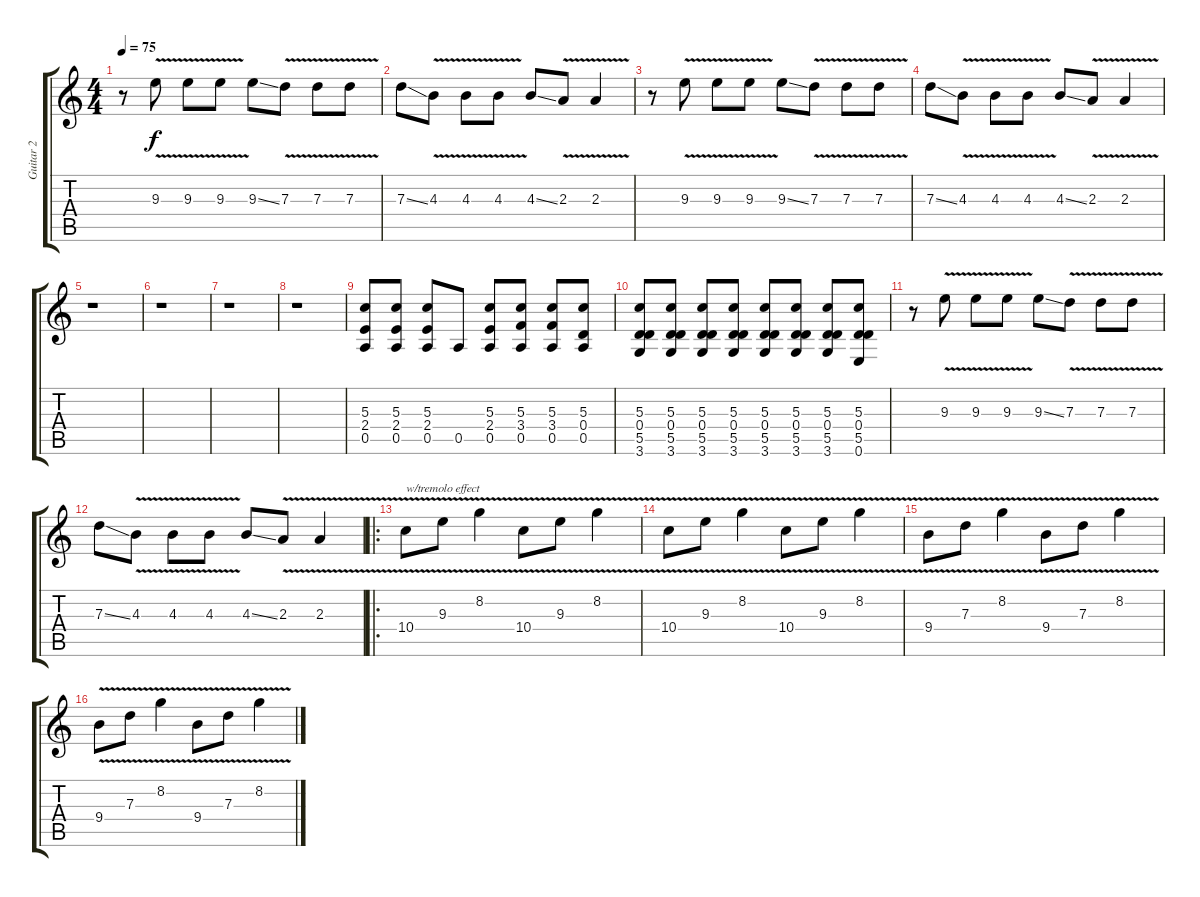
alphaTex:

\track ("Guitar 2" "Guitar 2") {instrument electricguitarjazz}
\staff {score tabs}
\tuning (E4 B3 G3 D3 A2 E2) {hide}
\ts (4 4)
\tempo 75
\clef g2
\ks c
r.8{dy f} 9.3{v}.8 9.3{v}.8 9.3{v}.8 9.3{ss}.8 7.3{v}.8 7.3{v}.8 7.3{v}.8 |
7.3{ss}.8 4.3{v}.8 4.3{v}.8 4.3{v}.8 4.3{ss}.8 2.3{v}.8 2.3{v}.4 |
r.8 9.3{v}.8 9.3{v}.8 9.3{v}.8 9.3{ss}.8 7.3{v}.8 7.3{v}.8 7.3{v}.8 |
7.3{ss}.8 4.3{v}.8 4.3{v}.8 4.3{v}.8 4.3{ss}.8 2.3{v}.8 2.3{v}.4 |
r.1 |
r.1 |
r.1 |
r.1 |
(5.3 2.4 0.5).8 (5.3 2.4 0.5).8 (5.3 2.4 0.5).8 0.5.8 (5.3 2.4 0.5).8 (5.3 3.4 0.5).8 (5.3 3.4 0.5).8 (5.3 0.4 0.5).8 |
(5.3 0.4 5.5 3.6).8 (5.3 0.4 5.5 3.6).8 (5.3 0.4 5.5 3.6).8 (5.3 0.4 5.5 3.6).8 (5.3 0.4 5.5 3.6).8 (5.3 0.4 5.5 3.6).8 (5.3 0.4 5.5 3.6).8 (5.3 0.4 5.5 0.6).8 |
r.8 9.3{v}.8 9.3{v}.8 9.3{v}.8 9.3{ss}.8 7.3{v}.8 7.3{v}.8 7.3{v}.8 |
7.3{ss}.8 4.3{v}.8 4.3{v}.8 4.3{v}.8 4.3{ss}.8 2.3{v}.8 2.3{v}.4 |
\ro
10.4{v}.8{txt "w/tremolo effect"} 9.3{v}.8 8.2{v}.4 10.4{v}.8 9.3{v}.8 8.2{v}.4 |
10.4{v}.8 9.3{v}.8 8.2{v}.4 10.4{v}.8 9.3{v}.8 8.2{v}.4 |
9.4{v}.8 7.3{v}.8 8.2{v}.4 9.4{v}.8 7.3{v}.8 8.2{v}.4 |
9.4{v}.8 7.3{v}.8 8.2{v}.4 9.4{v}.8 7.3{v}.8 8.2{v}.4
